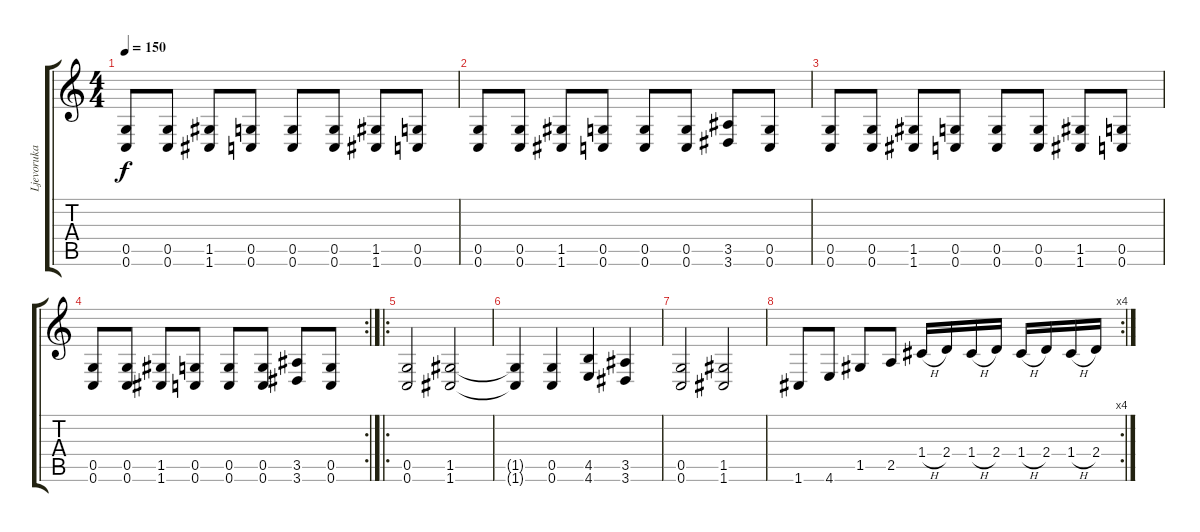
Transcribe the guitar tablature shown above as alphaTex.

\track ("Ljevoruka Bokasa - Deny" "Ljevoruka ") {instrument distortionguitar}
\staff {score tabs}
\tuning (D4 A3 F3 C3 G2 C2) {hide}
\ts (4 4)
\tempo 150
\clef g2
\ks c
(0.5 0.6).8{dy f} (0.5 0.6).8 (1.5 1.6).8 (0.5 0.6).8 (0.5 0.6).8 (0.5 0.6).8 (1.5 1.6).8 (0.5 0.6).8 |
(0.5 0.6).8 (0.5 0.6).8 (1.5 1.6).8 (0.5 0.6).8 (0.5 0.6).8 (0.5 0.6).8 (3.5 3.6).8 (0.5 0.6).8 |
(0.5 0.6).8 (0.5 0.6).8 (1.5 1.6).8 (0.5 0.6).8 (0.5 0.6).8 (0.5 0.6).8 (1.5 1.6).8 (0.5 0.6).8 |
\rc 2
(0.5 0.6).8 (0.5 0.6).8 (1.5 1.6).8 (0.5 0.6).8 (0.5 0.6).8 (0.5 0.6).8 (3.5 3.6).8 (0.5 0.6).8 |
\ro
(0.5 0.6).2 (1.5 1.6).2 |
(1.5{t} 1.6{t}).4 (0.5 0.6).4 (4.5 4.6).4 (3.5 3.6).4 |
(0.5 0.6).2 (1.5 1.6).2 |
\rc 4
1.6.8 4.6.8 1.5.8 2.5.8 1.4{h}.16 2.4.16 1.4{h}.16 2.4.16 1.4{h}.16 2.4.16 1.4{h}.16 2.4.16
